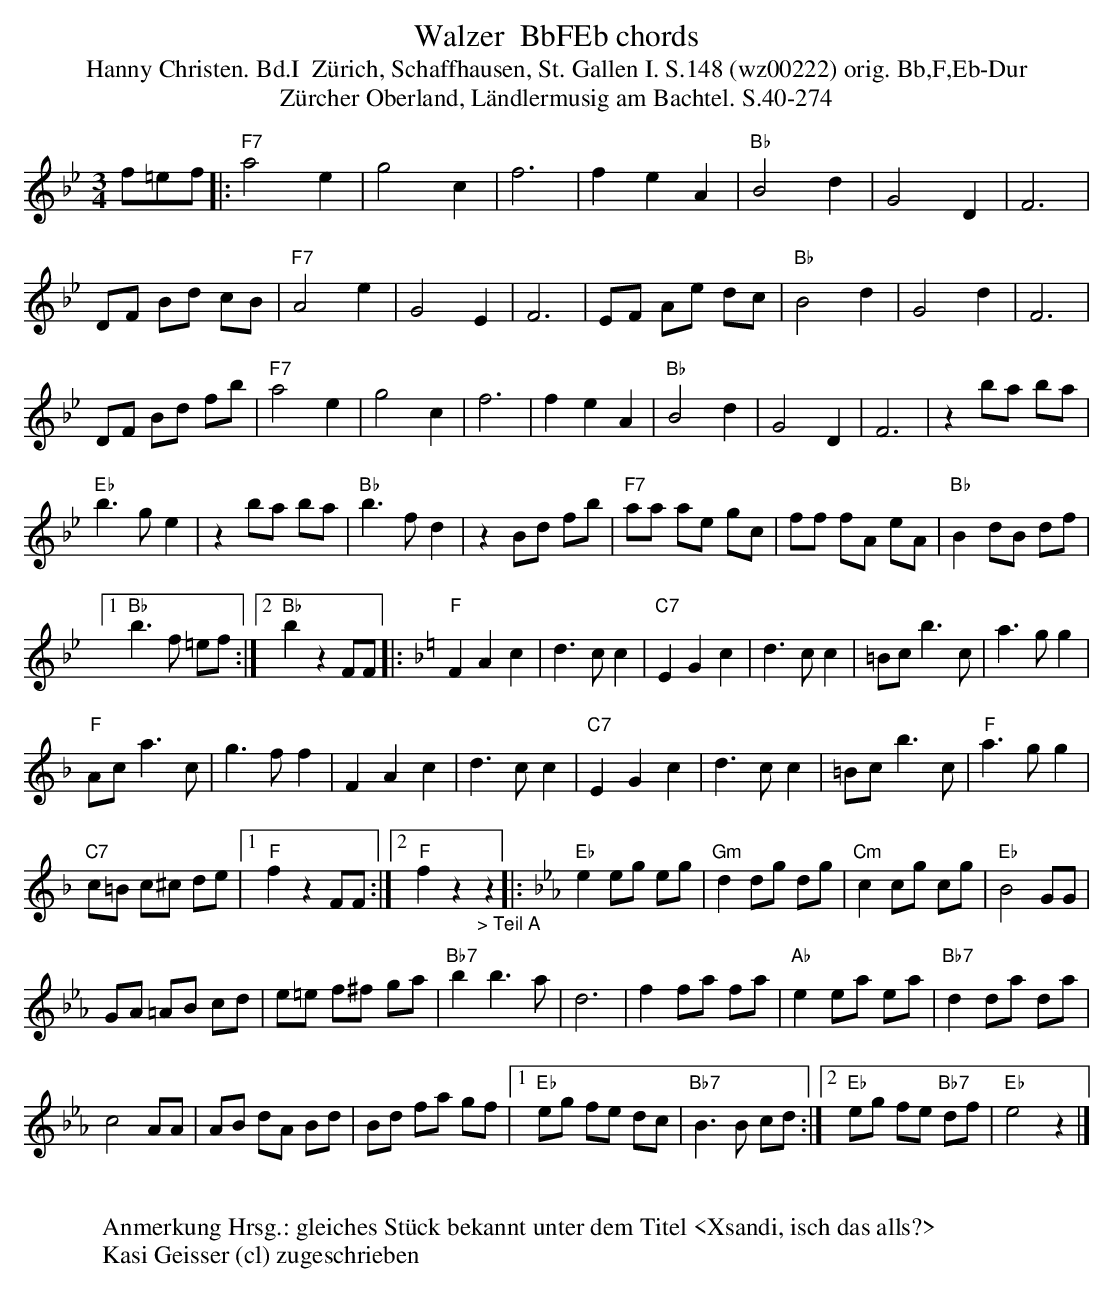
X:1
T: Walzer  BbFEb chords
T:Hanny Christen. Bd.I  Z\"urich, Schaffhausen, St. Gallen I. S.148 (wz00222) orig. Bb,F,Eb-Dur
T: Z\"urcher Oberland, L\"andlermusig am Bachtel. S.40-274
M:3/4
L:1/8
K:Bb %%MIDI gchordon
f=ef |: "F7"a4e2 | g4c2 | f6 | f2e2A2 | "Bb"B4d2 | G4D2 |  F6 |
DF Bd cB | "F7"A4e2 |  G4E2 | F6 | EF Ae dc | "Bb"B4d2 | G4d2 | F6 |
DF Bd fb | "F7"a4e2 | g4c2 | f6 | f2e2A2 | "Bb"B4d2 | G4D2 | F6 | z2 ba ba |
"Eb"b3ge2 | z2ba ba | "Bb"b3fd2 | z2Bd fb | "F7"aa ae gc | ff fA eA | "Bb"B2 dB df |1
"Bb"b3f =ef :|2 "Bb"b2z2FF [K:F] |: "F"F2A2c2 | d3cc2 | "C7"E2G2c2 | d3cc2 | =Bc b3c | a3gg2 |
"F"Ac a3c | g3ff2 | F2A2c2 | d3cc2 | "C7"E2G2c2 | d3cc2 | =Bc b3c | "F"a3gg2 |
"C7"c=B c^c de |1 "F"f2z2FF :|2 "F"f2z2"_> Teil A"z2 [K:Eb] |: "Eb"e2eg eg | "Gm"d2dg dg | "Cm"c2cg cg | "Eb"B4GG |
GA =AB cd | e=e f^f ga | "Bb7"b2b3a | d6 | f2fa fa | "Ab"e2ea ea | "Bb7"d2da da |
c4AA | AB dA Bd | Bd fa gf |1 "Eb"eg fe dc | "Bb7"B3B cd :|2 "Eb"eg fe "Bb7"df | "Eb"e4z2 |]
W:
W: Anmerkung Hrsg.: gleiches Stück bekannt unter dem Titel <Xsandi, isch das alls?>
W: Kasi Geisser (cl) zugeschrieben
